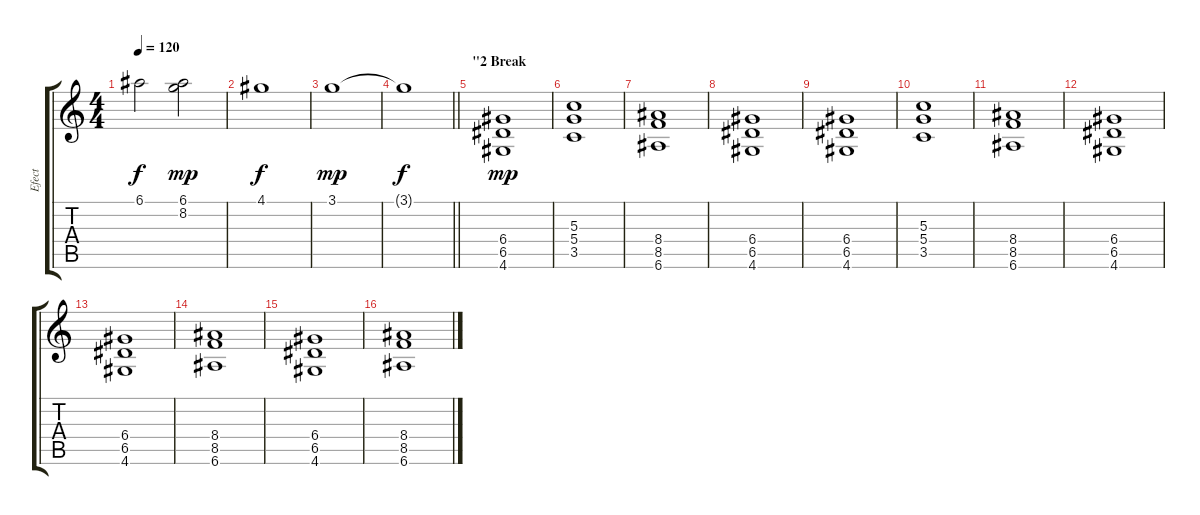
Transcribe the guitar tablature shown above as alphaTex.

\track ("Efect" "Efect") {instrument distortionguitar}
\staff {score tabs}
\tuning (E4 B3 G3 D3 A2 E2) {hide}
\ts (4 4)
\tempo 120
\clef g2
\ks c
6.1.2{dy f} (6.1 8.2).2{dy mp} |
4.1.1{dy f} |
3.1.1{dy mp} |
\barLineRight lightlight
3.1{t}.1{dy f} |
\section ("" "\"2 Break")
(6.4 6.5 4.6).1{dy mp} |
(5.3 5.4 3.5).1 |
(8.4 8.5 6.6).1 |
(6.4 6.5 4.6).1 |
(6.4 6.5 4.6).1 |
(5.3 5.4 3.5).1 |
(8.4 8.5 6.6).1 |
(6.4 6.5 4.6).1 |
(6.4 6.5 4.6).1 |
(8.4 8.5 6.6).1 |
(6.4 6.5 4.6).1 |
(8.4 8.5 6.6).1
